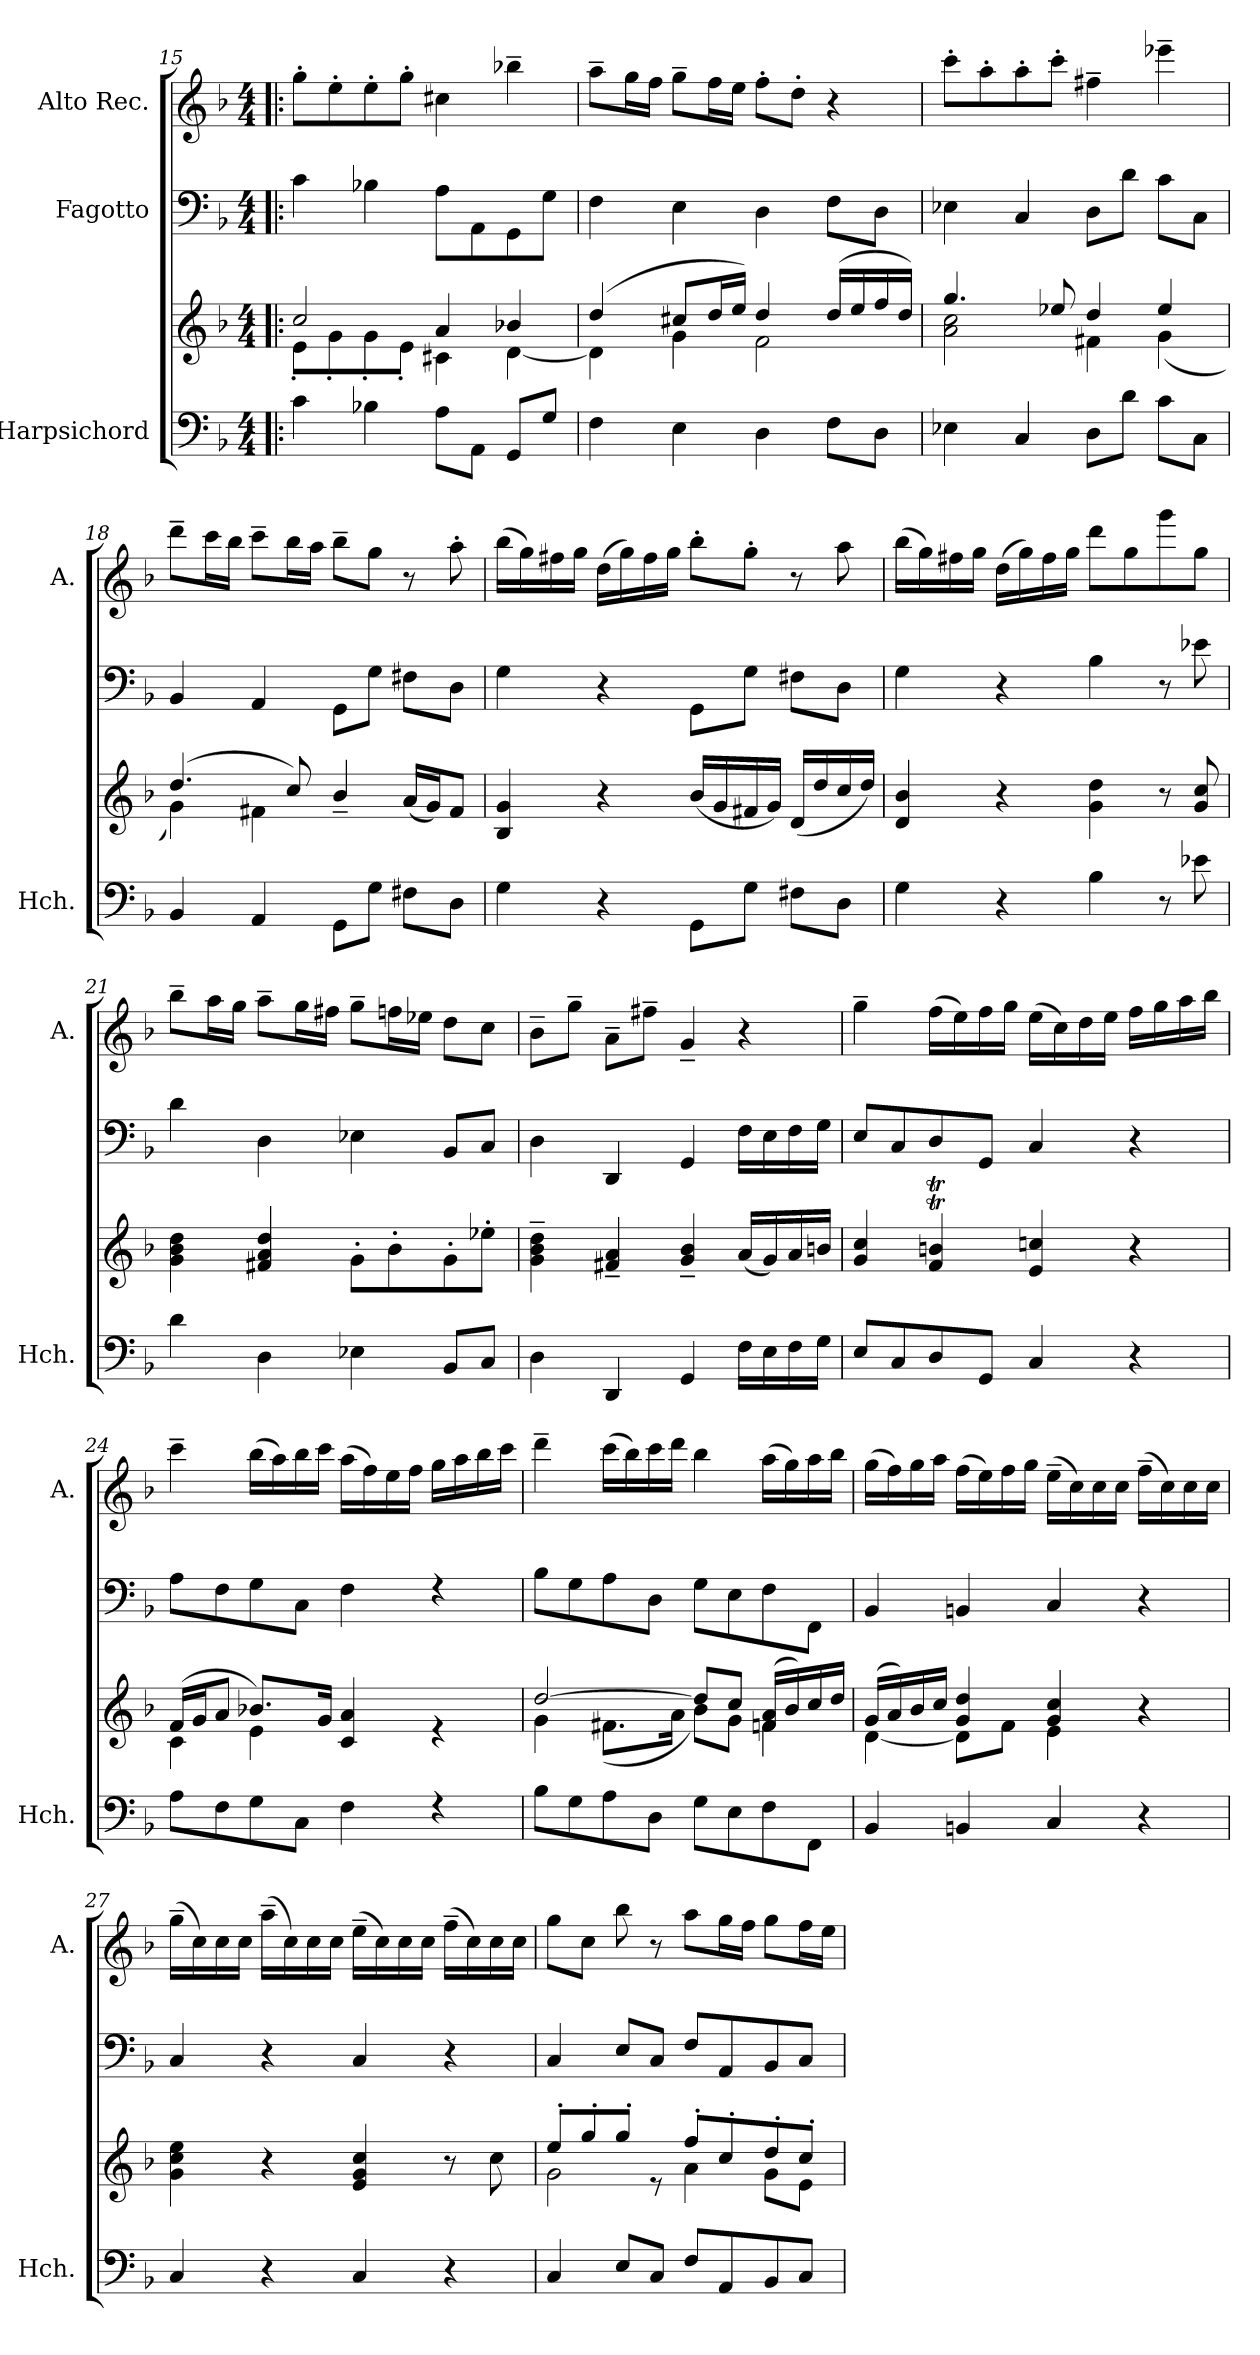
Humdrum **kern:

**kern	**kern	**kern	**kern
*part3	*part3	*part2	*part1
*staff4	*staff3	*staff2	*staff1
*I"Harpsichord	*	*I"Fagotto	*I"Alto Rec.
*I'Hch.	*	*	*I'A.
!!LO:LB:g=z
*clefF4	*clefG2	*clefF4	*clefG2
*k[b-]	*k[b-]	*k[b-]	*k[b-]
*M4/4	*M4/4	*M4/4	*M4/4
=15!|:	=15!|:	=15!|:	=15!|:
*	*^	*	*
4c\	2cc/	8e'\L	4c\	8gg'\L
.	.	8g'\	.	8ee'\
4B-X\	.	8g'\	4B-X\	8ee'\
.	.	8e'\J	.	8gg'\J
8A\L	4a/	4c#X\	8A\L	4cc#X\
8AA\J	.	.	8AA\	.
8GG/L	4b-X/	[4d\	8GG\	4bb-X~\
8G/J	.	.	8G\J	.
=16	=16	=16	=16	=16
4F\	(>4dd/	4d\]	4F\	8aa~\L
.	.	.	.	16gg\L
.	.	.	.	16ff\JJ
4E\	8cc#X/L	4g\	4E\	8gg~\L
.	16dd/L	.	.	16ff\L
.	16ee/JJ)	.	.	16ee\JJ
4D\	4dd/	2f\	4D\	8ff'\L
.	.	.	.	8dd'\J
8F\L	(16dd/LL	.	8F\L	4r
.	16ee/	.	.	.
8D\J	16ff/	.	8D\J	.
.	16dd/JJ)	.	.	.
=17	=17	=17	=17	=17
4E-X\	4.gg/	2a\ 2cc\	4E-X\	8ccc'\L
.	.	.	.	8aa'\
4C/	.	.	4C/	8aa'\
.	8ee-X/	.	.	8ccc'\J
8D\L	4dd/	4f#X\	8D\L	4ff#X~\
8d\J	.	.	8d\J	.
8c\L	4ee-/	(4g\	8c\L	4eee-X~\
8C\J	.	.	8C\J	.
=18	=18	=18	=18	=18
4BB-/	(>4.dd/	4g\)	4BB-/	8ddd~\L
.	.	.	.	16ccc\L
.	.	.	.	16bb-\JJ
4AA/	.	4f#X\	4AA/	8ccc~\L
.	8cc/)	.	.	16bb-\L
.	.	.	.	16aa\JJ
8GG\L	4b-~/	2ryy	8GG\L	8bb-~\L
8G\J	.	.	8G\J	8gg\J
8F#X\L	(>16a/LL	.	8F#X\L	8r
.	16g/J)	.	.	.
8D\J	8f#/J	.	8D\J	8aa'\
*	*v	*v	*	*
=19	=19	=19	=19
4G\	4B-/ 4g/	4G\	(16bb-\LL
.	.	.	16gg\)
.	.	.	16ff#X\
.	.	.	16gg\JJ
4r	4r	4r	(16dd\LL
.	.	.	16gg\)
.	.	.	16ff#\
.	.	.	16gg\JJ
8GG\L	(16b-/LL	8GG\L	8bb-'\L
.	16g/	.	.
8G\J	16f#X/	8G\J	8gg'\J
.	16g/JJ)	.	.
8F#X\L	(16d/LL	8F#X\L	8r
.	16dd/	.	.
8D\J	16cc/	8D\J	8aa\
.	16dd/JJ)	.	.
!!LO:PB:g=z
=20	=20	=20	=20
4G\	4d/ 4b-/	4G\	(16bb-\LL
.	.	.	16gg\)
.	.	.	16ff#X\
.	.	.	16gg\JJ
4r	4r	4r	(16dd\LL
.	.	.	16gg\)
.	.	.	16ff#\
.	.	.	16gg\JJ
4B-\	4g\ 4dd\	4B-\	8ddd\L
.	.	.	8gg\
8r	8r	8r	8ggg\
8e-X\	8g/ 8cc/	8e-X\	8gg\J
=21	=21	=21	=21
4d\	4g\ 4b-\ 4dd\	4d\	8bb-~\L
.	.	.	16aa\L
.	.	.	16gg\JJ
4D\	4f#X/ 4a/ 4dd/	4D\	8aa~\L
.	.	.	16gg\L
.	.	.	16ff#X\JJ
4E-X\	8g'\L	4E-X\	8gg~\L
.	8b-'\	.	16ffn\L
.	.	.	16ee-X\JJ
8BB-/L	8g'\	8BB-/L	8dd\L
8C/J	8ee-X'\J	8C/J	8cc\J
=22	=22	=22	=22
4D\	4g\~ 4b-\~ 4dd\~	4D\	8b-~\L
.	.	.	8gg~\J
4DD/	4f#X/~ 4a/~	4DD/	8a~\L
.	.	.	8ff#X~\J
4GG/	4g/~ 4b-/~	4GG/	4g~/
16F\LL	(16a/LL	16F\LL	4r
16E\	16g/)	16E\	.
16F\	16a/	16F\	.
16G\JJ	16bn/JJ	16G\JJ	.
=23	=23	=23	=23
8E/L	4g/ 4cc/	8E/L	4gg~\
8C/	.	8C/	.
8D/	4f/T 4bn/T	8D/	(16ff\LL
.	.	.	16ee\)
8GG/J	.	8GG/J	16ff\
.	.	.	16gg\JJ
4C/	4e/ 4cc/	4C/	(16ee\LL
.	.	.	16cc\)
.	.	.	16dd\
.	.	.	16ee\JJ
4r	4r	4r	16ff\LL
.	.	.	16gg\
.	.	.	16aa\
.	.	.	16bb-\JJ
!!LO:LB:g=z
=24	=24	=24	=24
*	*^	*	*
8A\L	(>16f/LL	4c\	8A\L	4ccc~\
.	16g/J	.	.	.
8F\	8a/J	.	8F\	.
8G\	8.b-X/L)	4e\	8G\	(16bb-\LL
.	.	.	.	16aa\)
8C\J	.	.	8C\J	16bb-\
.	16g/Jk	.	.	16ccc\JJ
4F\	4c/ 4a/	2ryy	4F\	(16aa\LL
.	.	.	.	16ff\)
.	.	.	.	16ee\
.	.	.	.	16ff\JJ
4rF	4re	.	4rF	16gg\LL
.	.	.	.	16aa\
.	.	.	.	16bb-\
.	.	.	.	16ccc\JJ
=25	=25	=25	=25	=25
8B-\L	[2dd/	4g\	8B-\L	4ddd~\
8G\	.	.	8G\	.
8A\	.	(8.f#X\L	8A\	(16ccc\LL
.	.	.	.	16bb-\)
8D\J	.	.	8D\J	16ccc\
.	.	16a\Jk	.	16ddd\JJ
8G\L	8dd/L]	8b-\L)	8G\L	4bb-\
8E\	8cc/J	8g\J	8E\	.
8F\	(>16fn/ 16a/LL	4f\	8F\	(16aa\LL
.	16b-/)	.	.	16gg\)
8FF\J	16cc/	.	8FF\J	16aa\
.	16dd/JJ	.	.	16bb-\JJ
=26	=26	=26	=26	=26
4BB-/	(>16g/LL	[4d\	4BB-/	(16gg\LL
.	16a/)	.	.	16ff\)
.	16b-/	.	.	16gg\
.	16cc/JJ	.	.	16aa\JJ
4BBn/	4g/ 4dd/	8d\L]	4BBn/	(16ff\LL
.	.	.	.	16ee\)
.	.	8f\J	.	16ff\
.	.	.	.	16gg\JJ
4C/	4g/ 4cc/	4e\	4C/	(16ee~\LL
.	.	.	.	16cc\)
.	.	.	.	16cc\
.	.	.	.	16cc\JJ
4r	4r	4ryy	4r	(16ff~\LL
.	.	.	.	16cc\)
.	.	.	.	16cc\
.	.	.	.	16cc\JJ
*	*v	*v	*	*
=27	=27	=27	=27
4C/	4g\ 4cc\ 4ee\	4C/	(16gg~\LL
.	.	.	16cc\)
.	.	.	16cc\
.	.	.	16cc\JJ
4r	4r	4r	(16aa~\LL
.	.	.	16cc\)
.	.	.	16cc\
.	.	.	16cc\JJ
4C/	4e/ 4g/ 4cc/	4C/	(16ee~\LL
.	.	.	16cc\)
.	.	.	16cc\
.	.	.	16cc\JJ
4r	8r	4r	(16ff~\LL
.	.	.	16cc\)
.	8cc\	.	16cc\
.	.	.	16cc\JJ
!!LO:LB:g=z
=28	=28	=28	=28
*	*^	*	*
4C/	8ee'/L	2g\	4C/	8gg\L
.	8gg'/	.	.	8cc\J
8E/L	8gg'/J	.	8E/L	8bb-\
8C/J	8re	.	8C/J	8r
8F/L	8ff'/L	4a\	8F/L	8aa\L
8AA/	8cc'/	.	8AA/	16gg\L
.	.	.	.	16ff\JJ
8BB-/	8dd'/	8g\L	8BB-/	8gg\L
8C/J	8cc'/J	8e\J	8C/J	16ff\L
.	.	.	.	16ee\JJ
*	*v	*v	*	*
=	=	=	=
*-	*-	*-	*-
